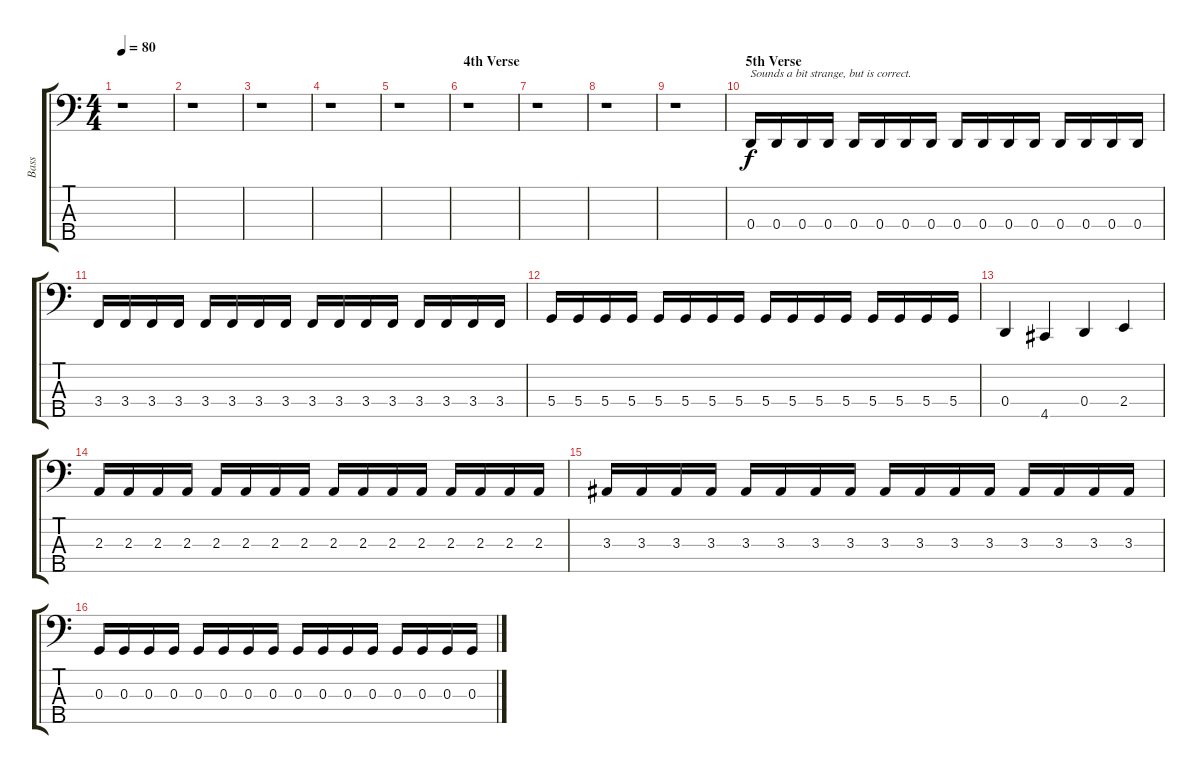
\track ("Bass" "Bass") {instrument electricbasspick}
\staff {score tabs}
\tuning (F2 C2 G1 D1 A0) {hide}
\ts (4 4)
\tempo 80
\clef f4
\ks c
r.1{dy f} |
r.1 |
r.1 |
r.1 |
r.1 |
\section ("" "4th Verse")
r.1 |
r.1 |
r.1 |
r.1 |
\section ("" "5th Verse")
0.4.16{txt "Sounds a bit strange, but is correct."} 0.4.16 0.4.16 0.4.16 0.4.16 0.4.16 0.4.16 0.4.16 0.4.16 0.4.16 0.4.16 0.4.16 0.4.16 0.4.16 0.4.16 0.4.16 |
3.4.16 3.4.16 3.4.16 3.4.16 3.4.16 3.4.16 3.4.16 3.4.16 3.4.16 3.4.16 3.4.16 3.4.16 3.4.16 3.4.16 3.4.16 3.4.16 |
5.4.16 5.4.16 5.4.16 5.4.16 5.4.16 5.4.16 5.4.16 5.4.16 5.4.16 5.4.16 5.4.16 5.4.16 5.4.16 5.4.16 5.4.16 5.4.16 |
0.4.4 4.5.4 0.4.4 2.4.4 |
2.3.16 2.3.16 2.3.16 2.3.16 2.3.16 2.3.16 2.3.16 2.3.16 2.3.16 2.3.16 2.3.16 2.3.16 2.3.16 2.3.16 2.3.16 2.3.16 |
3.3.16 3.3.16 3.3.16 3.3.16 3.3.16 3.3.16 3.3.16 3.3.16 3.3.16 3.3.16 3.3.16 3.3.16 3.3.16 3.3.16 3.3.16 3.3.16 |
0.3.16 0.3.16 0.3.16 0.3.16 0.3.16 0.3.16 0.3.16 0.3.16 0.3.16 0.3.16 0.3.16 0.3.16 0.3.16 0.3.16 0.3.16 0.3.16
